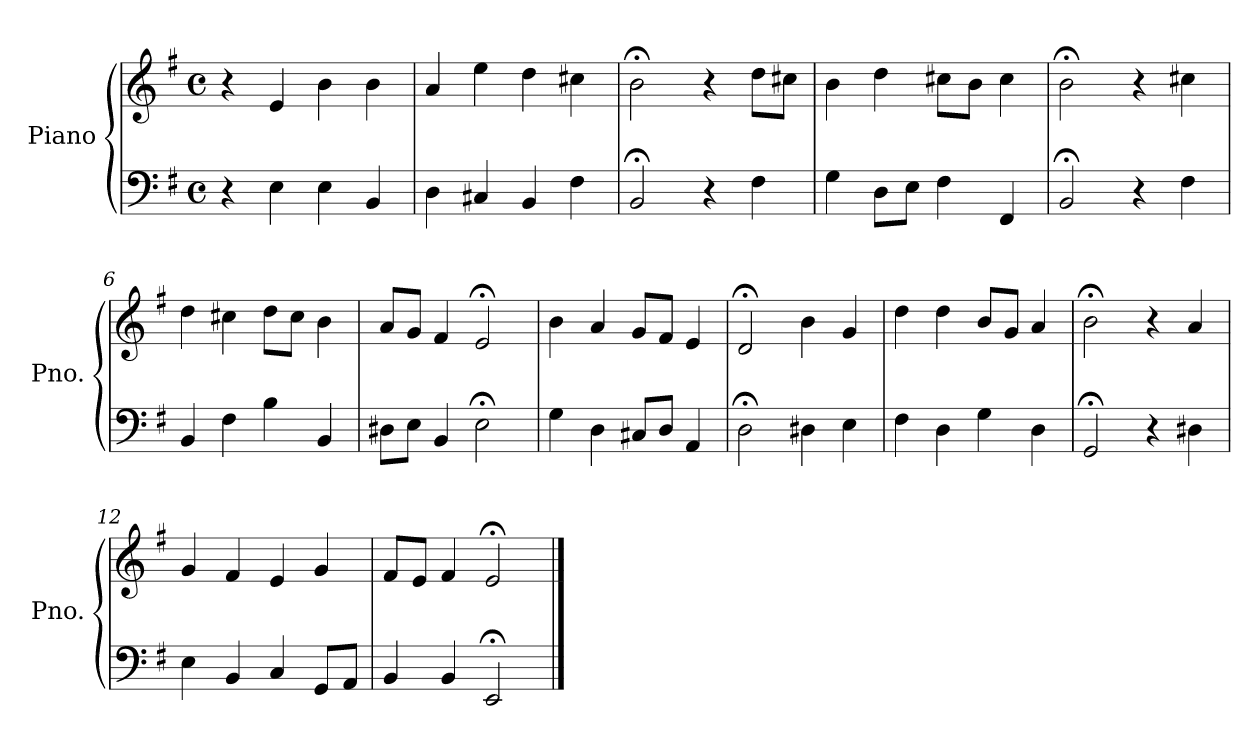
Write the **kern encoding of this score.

**kern	**kern
*part1	*part1
*staff2	*staff1
*I"Piano	*
*I'Pno.	*
*clefF4	*clefG2
*k[f#]	*k[f#]
*M4/4	*M4/4
*met(c)	*met(c)
=1	=1
4r	4r
4E\	4e/
4E\	4b\
4BB/	4b\
=2	=2
4D\	4a/
4C#X/	4ee\
4BB/	4dd\
4F#\	4cc#X\
=3	=3
2BB;</	2b;<\
4r	4r
4F#\	8dd\L
.	8cc#X\J
=4	=4
4G\	4b\
8D\L	4dd\
8E\J	.
4F#\	8cc#X\L
.	8b\J
4FF#/	4cc#\
=5	=5
2BB;</	2b;<\
4r	4r
4F#\	4cc#X\
=6	=6
4BB/	4dd\
4F#\	4cc#X\
4B\	8dd\L
.	8cc#\J
4BB/	4b\
=7	=7
8D#X\L	8a/L
8E\J	8g/J
4BB/	4f#/
2E;<\	2e;</
!!LO:LB:g=z
=8	=8
4G\	4b\
4D\	4a/
8C#X/L	8g/L
8D/J	8f#/J
4AA/	4e/
=9	=9
2D;<\	2d;</
4D#X\	4b\
4E\	4g/
=10	=10
4F#\	4dd\
4D\	4dd\
4G\	8b/L
.	8g/J
4D\	4a/
=11	=11
2GG;</	2b;<\
4r	4r
4D#X\	4a/
=12	=12
4E\	4g/
4BB/	4f#/
4C/	4e/
8GG/L	4g/
8AA/J	.
=13	=13
4BB/	8f#/L
.	8e/J
4BB/	4f#/
2EE;</	2e;</
==	==
*-	*-
